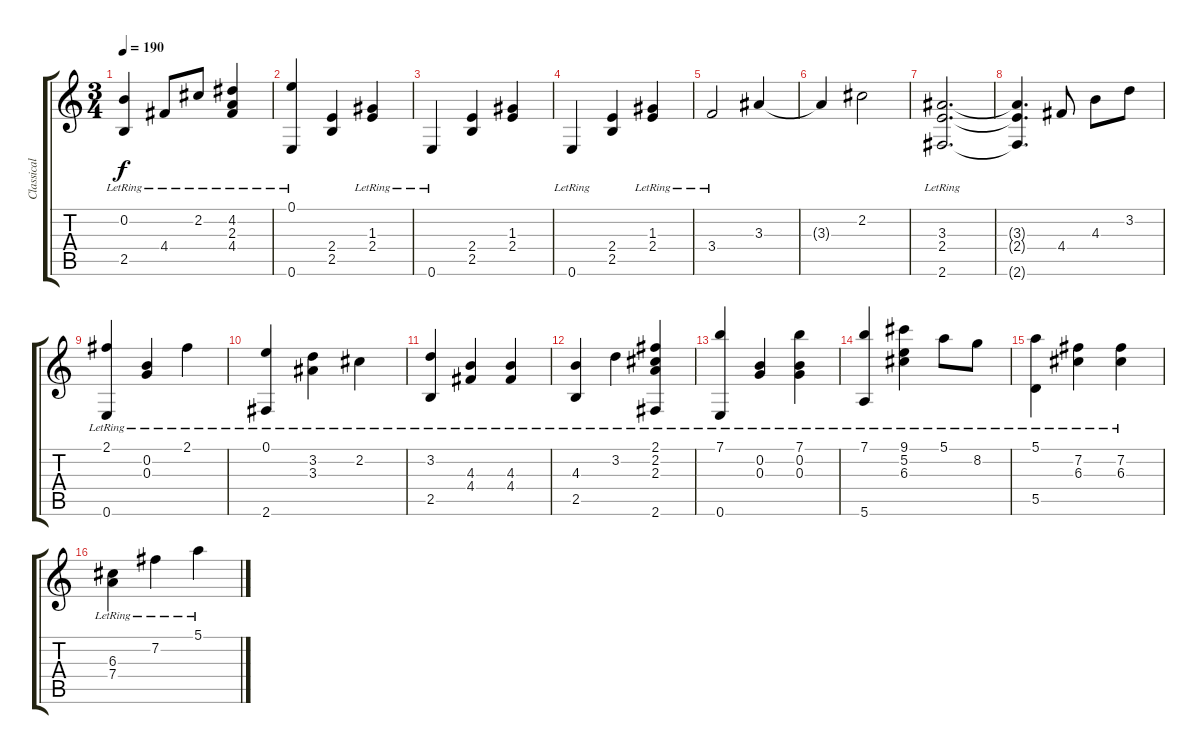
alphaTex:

\track ("Classical Guitar" "Classical ") {instrument acousticguitarnylon}
\staff {score tabs}
\tuning (E4 B3 G3 D3 A2 E2) {hide}
\ts (3 4)
\tempo 190
\clef g2
\ks c
(0.2 2.5{lr}).4{dy f} 4.4{lr}.8 2.2{lr}.8 (4.2{lr} 2.3{lr} 4.4{lr}).4 |
(0.1 0.6{lr}).4 (2.4 2.5).4 (1.3{lr} 2.4).4 |
0.6{lr}.4 (2.4 2.5).4 (1.3 2.4).4 |
0.6{lr}.4 (2.4 2.5).4 (1.3{lr} 2.4).4 |
3.4{lr}.2 3.3.4 |
3.3{t}.4 2.2.2 |
(3.3 2.4 2.6{lr}).2{d} |
(3.3{t} 2.4{t} 2.6{t}).4{d} 4.4.8 4.3.8 3.2.8 |
(2.1{lr} 0.6{lr}).4 (0.2{lr} 0.3{lr}).4 2.1{lr}.4 |
(0.1{lr} 2.6{lr}).4 (3.2{lr} 3.3{lr}).4 2.2{lr}.4 |
(3.2{lr} 2.5{lr}).4 (4.3{lr} 4.4{lr}).4 (4.3{lr} 4.4{lr}).4 |
(4.3{lr} 2.5{lr}).4 3.2{lr}.4 (2.1{lr} 2.2{lr} 2.3{lr} 2.6).4 |
(7.1{lr} 0.6{lr}).4 (0.2{lr} 0.3{lr}).4 (7.1{lr} 0.2{lr} 0.3{lr}).4 |
(7.1{lr} 5.6{lr}).4 (9.1{lr} 5.2{lr} 6.3{lr}).4 5.1{lr}.8 8.2{lr}.8 |
(5.1{lr} 5.5{lr}).4 (7.2{lr} 6.3{lr}).4 (7.2{lr} 6.3{lr}).4 |
(6.3{lr} 7.4{lr}).4 7.2{lr}.4 5.1{lr}.4
